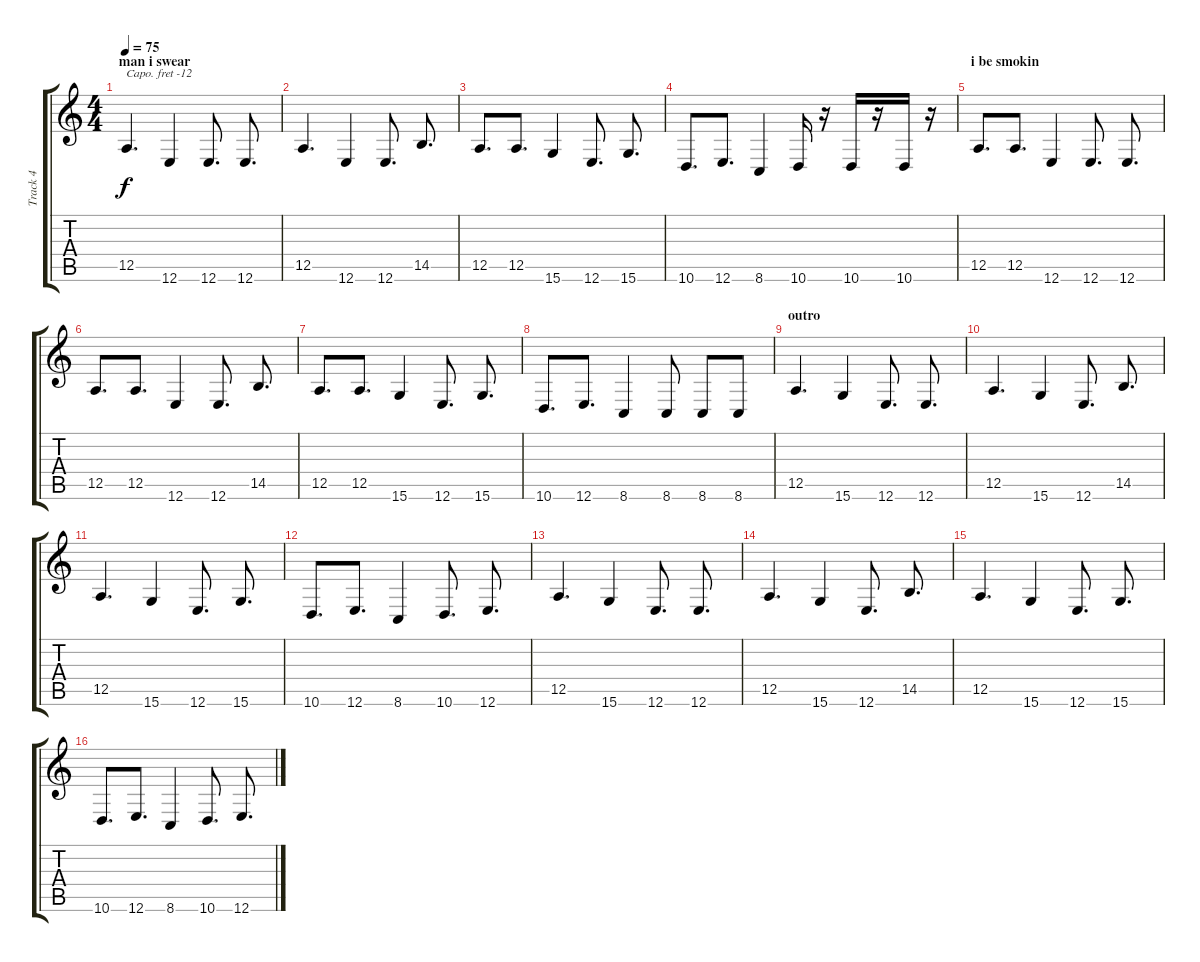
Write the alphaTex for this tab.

\track ("Track 4" "Track 4") {instrument synthbass2}
\staff {score tabs}
\capo -12
\tuning (E4 B3 G3 D3 A2 E2) {hide}
\ts (4 4)
\section ("" "man i swear")
\tempo 75
\clef g2
\ks c
12.5.4{d dy f} 12.6.4 12.6.8{d} 12.6.8{d} |
12.5.4{d} 12.6.4 12.6.8{d} 14.5.8{d} |
12.5.8{d} 12.5.8{d} 15.6.4 12.6.8{d} 15.6.8{d} |
10.6.8{d} 12.6.8{d} 8.6.4 10.6.16 r.16 10.6.16 r.16 10.6.16 r.16 |
\section ("" "i be smokin")
12.5.8{d} 12.5.8{d} 12.6.4 12.6.8{d} 12.6.8{d} |
12.5.8{d} 12.5.8{d} 12.6.4 12.6.8{d} 14.5.8{d} |
12.5.8{d} 12.5.8{d} 15.6.4 12.6.8{d} 15.6.8{d} |
10.6.8{d} 12.6.8{d} 8.6.4 8.6.8 8.6.8 8.6.8 |
\section ("" "outro")
12.5.4{d} 15.6.4 12.6.8{d} 12.6.8{d} |
12.5.4{d} 15.6.4 12.6.8{d} 14.5.8{d} |
12.5.4{d} 15.6.4 12.6.8{d} 15.6.8{d} |
10.6.8{d} 12.6.8{d} 8.6.4 10.6.8{d} 12.6.8{d} |
12.5.4{d} 15.6.4 12.6.8{d} 12.6.8{d} |
12.5.4{d} 15.6.4 12.6.8{d} 14.5.8{d} |
12.5.4{d} 15.6.4 12.6.8{d} 15.6.8{d} |
10.6.8{d} 12.6.8{d} 8.6.4 10.6.8{d} 12.6.8{d}
